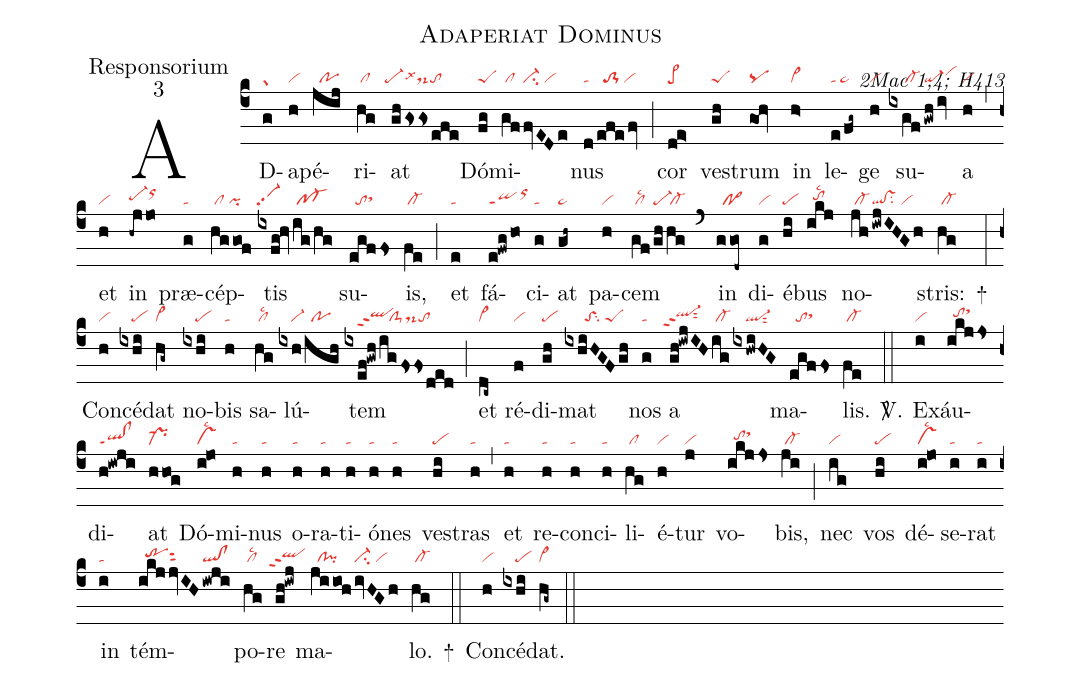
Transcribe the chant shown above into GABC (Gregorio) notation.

name:Adaperiat Dominus;
office-part:Responsorium;
mode:3;
commentary:2Mac 1,4; H413;
nabc-lines:1;
%%
(c4)
AD(g|gr)a(h|vi)pé(jij|//po)ri(hg|/cl)at(gh/gss/efe|``pe-lsx6ds-to) Dó(fg|peS)mi(gf|/cl|/fvEDe|vi-su2/vi)nus(d|ta|/efefv|//to-1/vi) (;)
cor(de>|pe>) ve(gh|peS)strum(goh|pq) in(h>|vi>) le(e/fg~|ta/pe~)ge(h|vi) su(ixgf|/////cl-|gwhiv|qi-vihi)a(h|vi) (,)
et(h|vi) in(-hjjo|pe-hhorhj) præ(g|ta)cép(hggof|/cl/pi)tis(ixfg!hv|vi-pp2|ig/hg|/pf-) su(egffs|//tosthh)is,(fe|/cl-) (;)
et(e|ta) fá(e!fwg/ho|qippt1orhj)ci(g|ta)at(gh~|pe~) pa(h|vi)cem(gf|/cllsc2|/gh|pe-|/hg|/cl-) (`)
in(ggod~|//po>) di(g|vi)é(hi|pe)bus(ikj|//tohhlsc2) no(jh|/cl-|iwjIHGh|ql!vssu2/vi)stris:(hg|/cl-) +(:)
Con(h|vi)cé(ixhi|////pe)dat(hg~|cl~) no(ixhi|////pe)bis(h|ta) sa(hg|/cllsc2)lú(ixh|////vi-|/igh|//po)tem(ixef!gwh/ig/fss/ded|////qlhhppt2``clS-ds-to) (;)
et(dc~|cl~) ré(f|vi)di(gh|pe)mat(ixhiHGFgh|//////toSsu2/peS) nos(g|ta) a(gh!iwjIH|``ql-hhppt2sut2|ig|/cl-|ixhwiHG|////ql-sut2) ma(egffs|//tosthh)lis.(fe|/cl-) <sp>V/</sp>.(::)
E(i|vi)xáu(ikjjs|//tohhsthj)di(h!iwji|ql!clppt1)at(hhog|pr-) Dó(i!jo|vslsc2)mi(h|ta)nus(h|ta) o(h|ta)ra(h|ta)ti(h|ta)ó(h|ta)nes(h|ta) ve(hi|pe)stras(h|ta) (,)
et(h|ta) re(h|ta)con(h|ta)ci(h|ta)li(hg|/cl)é(h|vi)tur(j|vi) vo(ikjjs|//tohhsthj)bis,(ji|/cl-) (;)
nec(ig|vi) vos(hi|pe) dé(i!jo|vslsc2)se(i|ta)rat(i|ta) in(i|ta) tém(ikjjvIH|//trhhsut2|iwji|ql!cl)po(hg|/cllsc2)re(gh!iwj|``qlhhppt2) ma(jiioh|//cl!pi|ivHGh|vi-su2/vi)lo.(hg|/cl-) +(::)
Con(h|vi)cé(ixhi|////pe)dat.(hg~|cl~) (::)
